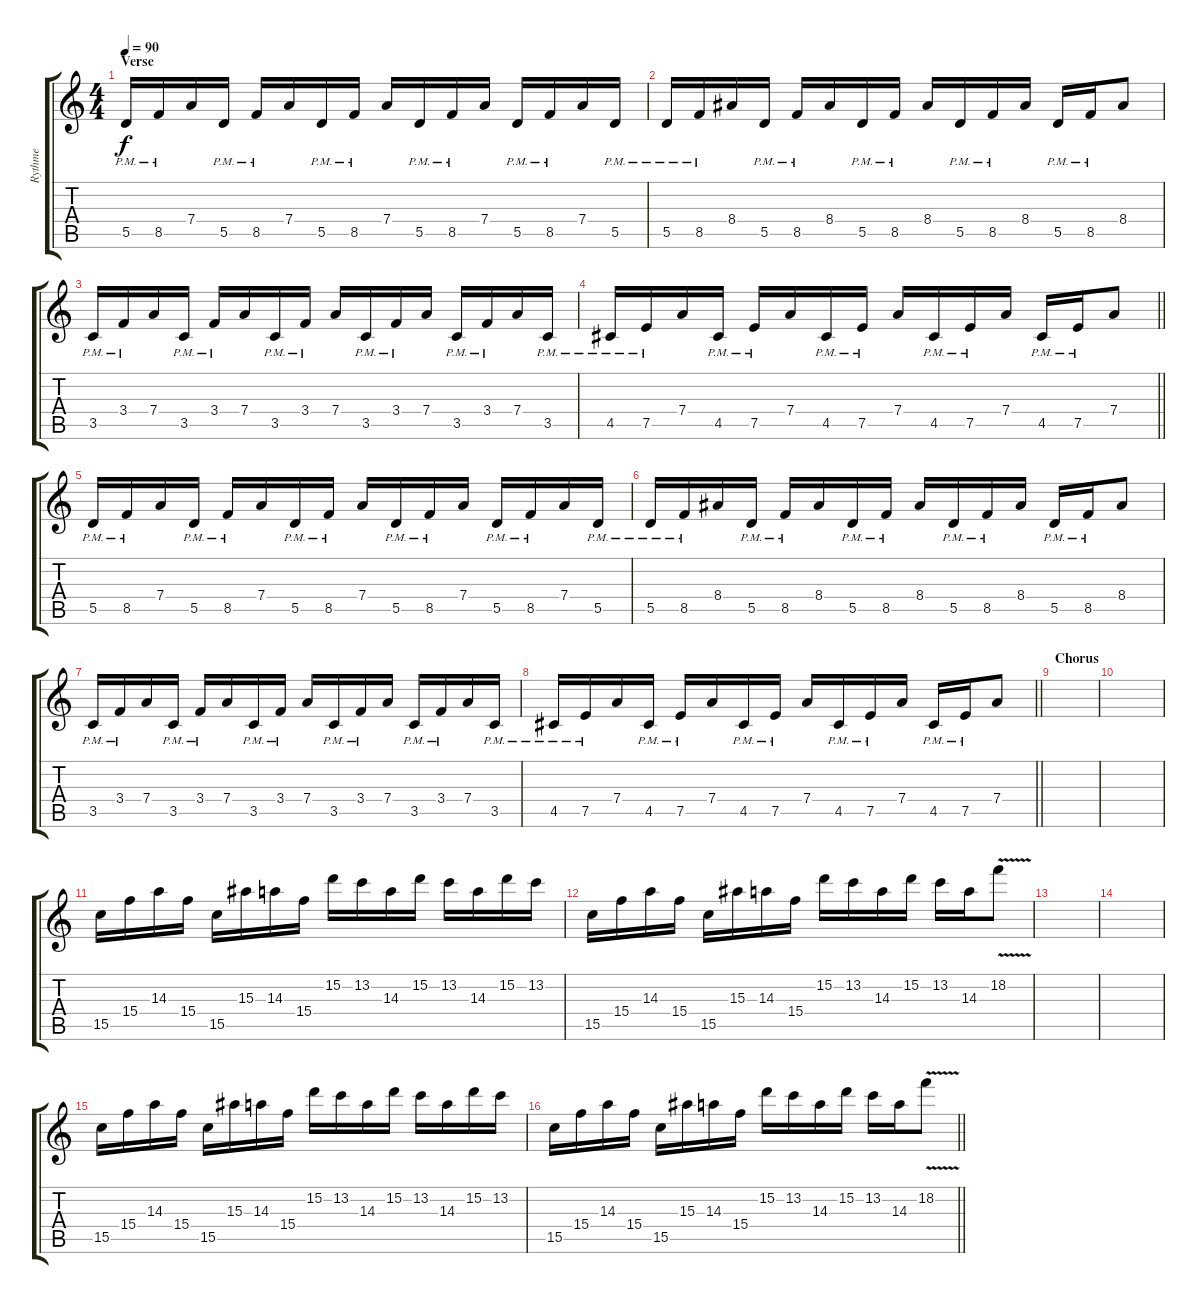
\track ("Rythme" "Rythme") {instrument overdrivenguitar}
\staff {score tabs}
\tuning (E4 B3 G3 D3 A2 D2) {hide}
\ts (4 4)
\section ("" "Verse")
\tempo 90
\clef g2
\ks c
5.5{pm}.16{dy f} 8.5{pm}.16 7.4.16 5.5{pm}.16 8.5{pm}.16 7.4.16 5.5{pm}.16 8.5{pm}.16 7.4.16 5.5{pm}.16 8.5{pm}.16 7.4.16 5.5{pm}.16 8.5{pm}.16 7.4.16 5.5{pm}.16 |
5.5{pm}.16 8.5{pm}.16 8.4.16 5.5{pm}.16 8.5{pm}.16 8.4.16 5.5{pm}.16 8.5{pm}.16 8.4.16 5.5{pm}.16 8.5{pm}.16 8.4.16 5.5{pm}.16 8.5{pm}.16 8.4.8 |
3.5{pm}.16 3.4{pm}.16 7.4.16 3.5{pm}.16 3.4{pm}.16 7.4.16 3.5{pm}.16 3.4{pm}.16 7.4.16 3.5{pm}.16 3.4{pm}.16 7.4.16 3.5{pm}.16 3.4{pm}.16 7.4.16 3.5{pm}.16 |
\barLineRight lightlight
4.5{pm}.16 7.5{pm}.16 7.4.16 4.5{pm}.16 7.5{pm}.16 7.4.16 4.5{pm}.16 7.5{pm}.16 7.4.16 4.5{pm}.16 7.5{pm}.16 7.4.16 4.5{pm}.16 7.5{pm}.16 7.4.8 |
5.5{pm}.16 8.5{pm}.16 7.4.16 5.5{pm}.16 8.5{pm}.16 7.4.16 5.5{pm}.16 8.5{pm}.16 7.4.16 5.5{pm}.16 8.5{pm}.16 7.4.16 5.5{pm}.16 8.5{pm}.16 7.4.16 5.5{pm}.16 |
5.5{pm}.16 8.5{pm}.16 8.4.16 5.5{pm}.16 8.5{pm}.16 8.4.16 5.5{pm}.16 8.5{pm}.16 8.4.16 5.5{pm}.16 8.5{pm}.16 8.4.16 5.5{pm}.16 8.5{pm}.16 8.4.8 |
3.5{pm}.16 3.4{pm}.16 7.4.16 3.5{pm}.16 3.4{pm}.16 7.4.16 3.5{pm}.16 3.4{pm}.16 7.4.16 3.5{pm}.16 3.4{pm}.16 7.4.16 3.5{pm}.16 3.4{pm}.16 7.4.16 3.5{pm}.16 |
\barLineRight lightlight
4.5{pm}.16 7.5{pm}.16 7.4.16 4.5{pm}.16 7.5{pm}.16 7.4.16 4.5{pm}.16 7.5{pm}.16 7.4.16 4.5{pm}.16 7.5{pm}.16 7.4.16 4.5{pm}.16 7.5{pm}.16 7.4.8 |
\section ("" "Chorus")
|
|
15.5.16 15.4.16 14.3.16 15.4.16 15.5.16 15.3.16 14.3.16 15.4.16 15.2.16 13.2.16 14.3.16 15.2.16 13.2.16 14.3.16 15.2.16 13.2.16 |
15.5.16 15.4.16 14.3.16 15.4.16 15.5.16 15.3.16 14.3.16 15.4.16 15.2.16 13.2.16 14.3.16 15.2.16 13.2.16 14.3.16 18.2{v}.8 |
|
|
15.5.16 15.4.16 14.3.16 15.4.16 15.5.16 15.3.16 14.3.16 15.4.16 15.2.16 13.2.16 14.3.16 15.2.16 13.2.16 14.3.16 15.2.16 13.2.16 |
\barLineRight lightlight
15.5.16 15.4.16 14.3.16 15.4.16 15.5.16 15.3.16 14.3.16 15.4.16 15.2.16 13.2.16 14.3.16 15.2.16 13.2.16 14.3.16 18.2{v}.8
